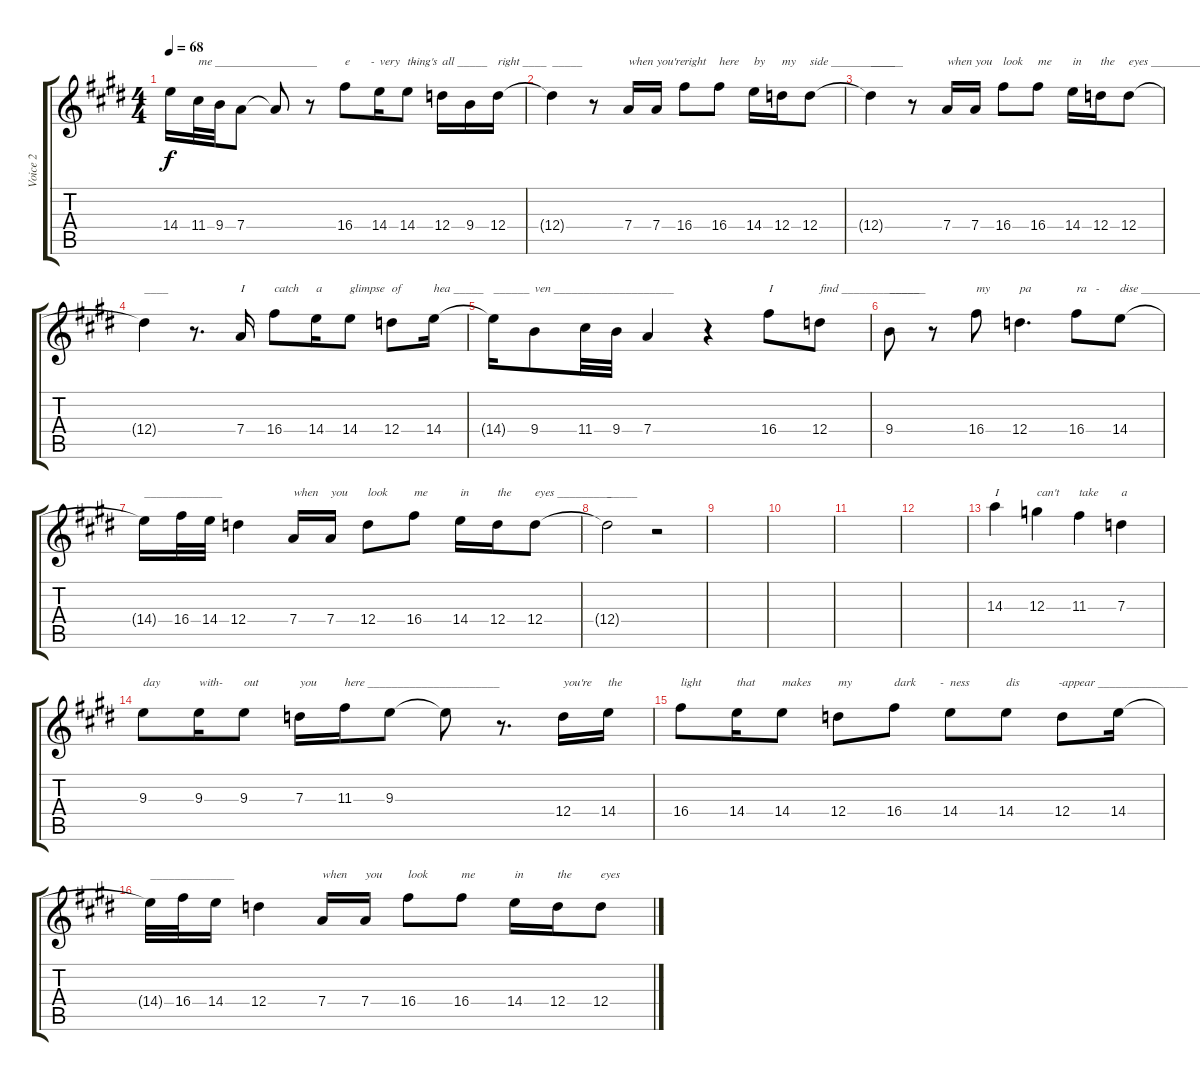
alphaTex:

\track ("Voice 2" "Voice 2") {instrument acousticguitarsteel}
\staff {score tabs}
\tuning (E4 B3 G3 D3 A2 E2) {hide}
\ts (4 4)
\tempo 68
\clef g2
\ks e
14.4{t}.16{dy f} 11.4.32{txt "me _________________"} 9.4.32 7.4.8 7.4{t}.8 r.8 16.4.8{txt "e       -"} 14.4.16{txt "very    -"} 14.4.8{txt "thing's"} 12.4.16{txt "all _____"} 9.4.16 12.4.16{txt "right ____"} |
12.4{t}.4{txt "_____"} r.8 7.4.16{txt "when"} 7.4.16{txt "you're"} 16.4.8{txt "right"} 16.4.8{txt "here"} 14.4.16{txt "by"} 12.4.16{txt "my"} 12.4.8{txt "side ____________"} |
12.4{t}.4{txt "____"} r.8 7.4.16{txt "when"} 7.4.16{txt "you"} 16.4.8{txt "look"} 16.4.8{txt "me"} 14.4.16{txt "in"} 12.4.16{txt "the"} 12.4.8{txt "eyes ____________"} |
12.4{t}.4{txt "____"} r.8{d} 7.4.16{txt "I"} 16.4.8{txt "catch"} 14.4.16{txt "a"} 14.4.8{txt "glimpse"} 12.4.8{txt "of"} 14.4.16{txt "hea _____"} |
14.4{t}.16{txt "______"} 9.4.8{txt "ven ____________________"} 11.4.32 9.4.32 7.4.4 r.4 16.4.8{txt "I "} 12.4.8{txt "find ______________"} |
9.4.8{txt "_____"} r.8 16.4.8{txt "my   "} 12.4.4{d txt "pa                               -"} 16.4.8{txt "ra   -"} 14.4.8{txt "dise _____________"} |
14.4{t}.16{txt "_____________"} 16.4.32 14.4.32 12.4.4 7.4.16{txt "when"} 7.4.16{txt "you"} 12.4.8{txt "look"} 16.4.8{txt "me"} 14.4.16{txt "in"} 12.4.16{txt "the"} 12.4.8{txt "eyes _________"} |
12.4{t}.2{txt "_____"} r.2 |
|
|
|
|
14.3.4{txt "I"} 12.3.4{txt "can't"} 11.3.4{txt "take"} 7.3.4{txt "a"} |
9.3.8{txt "day"} 9.3.16{txt "with-"} 9.3.8{txt "out"} 7.3.16{txt "you"} 11.3.16{txt "here ______________________"} 9.3.8 9.3{t}.8 r.8{d} 12.4.16{txt "you're"} 14.4.16{txt "the"} |
16.4.8{txt "light"} 14.4.16{txt "that"} 14.4.8{txt "makes"} 12.4.8{txt "my"} 16.4.8{txt "dark        -"} 14.4.8{txt "ness"} 14.4.8{txt "dis             -"} 12.4.8{txt "appear _______________"} 14.4.16 |
14.4{t}.32{txt "______________"} 16.4.32 14.4.16 12.4.4 7.4.16{txt "when"} 7.4.16{txt "you"} 16.4.8{txt "look"} 16.4.8{txt "me"} 14.4.16{txt "in"} 12.4.16{txt "the"} 12.4.8{txt "eyes"}
